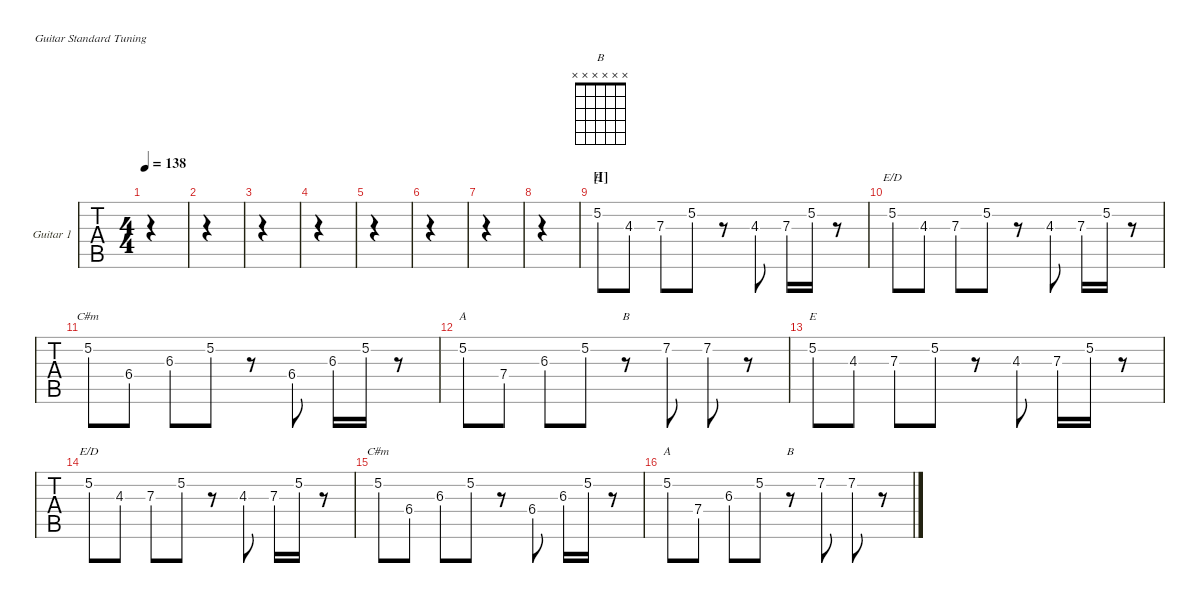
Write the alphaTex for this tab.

\defaultSystemsLayout 4
\hideDynamics
\bracketExtendMode nobrackets
\firstSystemTrackNameOrientation horizontal
\track ("Guitar 1" "Guitar 1") {defaultSystemsLayout 4 instrument distortionguitar}
\staff {tabs}
\tuning (E4 B3 G3 D3 A2 E2)
\chord ("E" x 5 x x x x) {showdiagram false showfingering false}
\chord ("E/D" x 5 x x x x) {showdiagram false showfingering false}
\chord ("C#m" x 5 x x x x) {showdiagram false showfingering false}
\chord ("A" x 5 x x x x) {showdiagram false showfingering false}
\chord ("B" x x x x x x)
\ts (4 4)
\tempo 138
\clef g2
\ks c
|
|
|
|
|
|
|
|
\section ("I" "")
5.2.8{ch "E"} 4.3.8 7.3.8 5.2.8 r.8 4.3.8 7.3.16 5.2.16 r.8 |
5.2.8{ch "E/D"} 4.3.8 7.3.8 5.2.8 r.8 4.3.8 7.3.16 5.2.16 r.8 |
5.2.8{ch "C#m"} 6.4{acc #}.8 6.3{acc #}.8 5.2.8 r.8 6.4{acc #}.8 6.3{acc #}.16 5.2.16 r.8 |
5.2.8{ch "A"} 7.4.8 6.3{acc #}.8 5.2.8 r.8{ch "B"} 7.2{st acc #}.8 7.2{st acc #}.8 r.8 |
5.2.8{ch "E"} 4.3.8 7.3.8 5.2.8 r.8 4.3.8 7.3.16 5.2.16 r.8 |
5.2.8{ch "E/D"} 4.3.8 7.3.8 5.2.8 r.8 4.3.8 7.3.16 5.2.16 r.8 |
5.2.8{ch "C#m"} 6.4{acc #}.8 6.3{acc #}.8 5.2.8 r.8 6.4{acc #}.8 6.3{acc #}.16 5.2.16 r.8 |
5.2.8{ch "A"} 7.4.8 6.3{acc #}.8 5.2.8 r.8{ch "B"} 7.2{st acc #}.8 7.2{st acc #}.8 r.8
